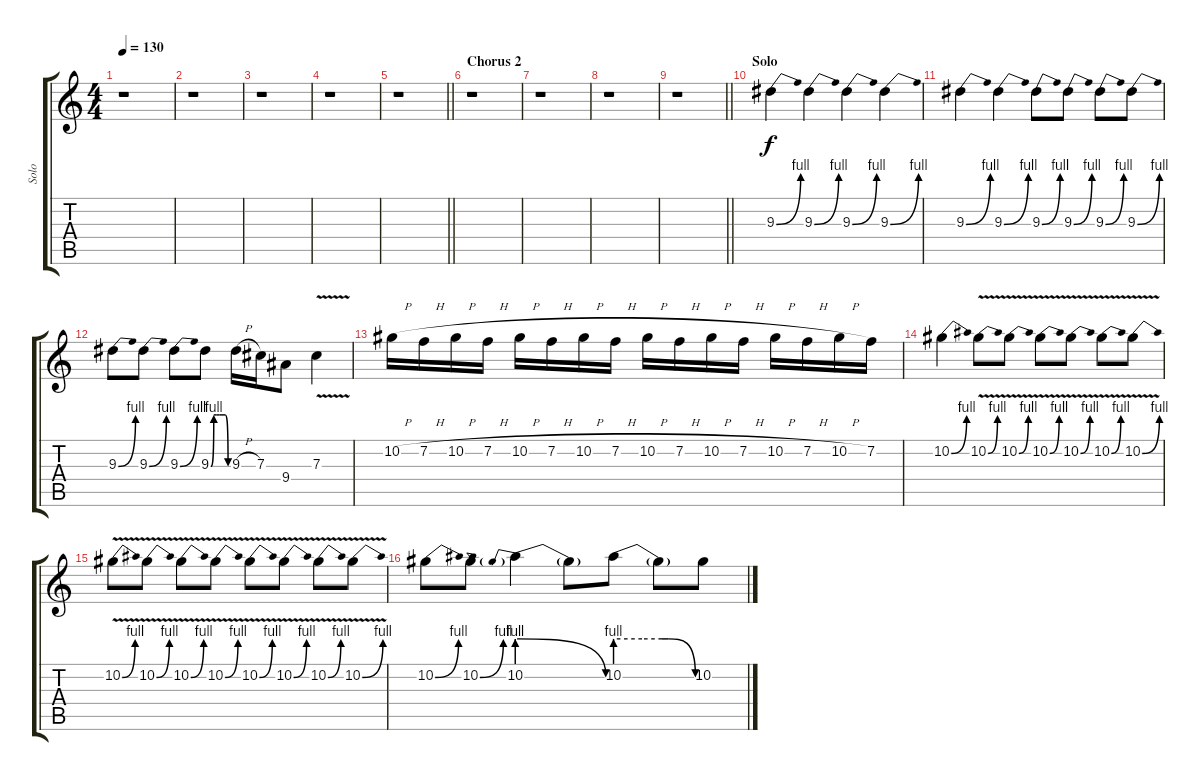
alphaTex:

\track ("Solo" "Solo") {instrument distortionguitar}
\staff {score tabs}
\tuning (Eb4 Bb3 Gb3 Db3 Ab2 Eb2) {hide}
\ts (4 4)
\tempo 130
\clef g2
\ks c
r.1{dy f} |
r.1 |
r.1 |
r.1 |
\barLineRight lightlight
r.1 |
\section ("" "Chorus 2")
r.1 |
r.1 |
r.1 |
\barLineRight lightlight
r.1 |
\section ("" "Solo")
9.3{be (bend 0 0 60 4)}.4 9.3{be (bend 0 0 60 4)}.4 9.3{be (bend 0 0 60 4)}.4 9.3{be (bend 0 0 60 4)}.4 |
9.3{be (bend 0 0 60 4)}.4 9.3{be (bend 0 0 60 4)}.4 9.3{be (bend 0 0 60 4)}.8 9.3{be (bend 0 0 60 4)}.8 9.3{be (bend 0 0 60 4)}.8 9.3{be (bend 0 0 60 4)}.8 |
9.3{be (bend 0 0 60 4)}.8 9.3{be (bend 0 0 60 4)}.8 9.3{be (bend 0 0 60 4)}.8 9.3{be (custom 0 0 10 4 20 4 30 4 50 4 60 0)}.8 9.3{h}.16 7.3.16 9.4.8 7.3{v}.4 |
10.2{h}.16 7.2{h}.16 10.2{h}.16 7.2{h}.16 10.2{h}.16 7.2{h}.16 10.2{h}.16 7.2{h}.16 10.2{h}.16 7.2{h}.16 10.2{h}.16 7.2{h}.16 10.2{h}.16 7.2{h}.16 10.2{h}.16 7.2.16 |
10.2{be (bend 0 0 60 4)}.4 10.2{be (bend 0 0 60 4) v}.8 10.2{be (bend 0 0 60 4) v}.8 10.2{be (bend 0 0 60 4) v}.8 10.2{be (bend 0 0 60 4) v}.8 10.2{be (bend 0 0 60 4) v}.8 10.2{be (bend 0 0 60 4) v}.8 |
10.2{be (bend 0 0 60 4) v}.8 10.2{be (bend 0 0 60 4) v}.8 10.2{be (bend 0 0 60 4) v}.8 10.2{be (bend 0 0 60 4) v}.8 10.2{be (bend 0 0 60 4) v}.8 10.2{be (bend 0 0 60 4) v}.8 10.2{be (bend 0 0 60 4) v}.8 10.2{be (bend 0 0 60 4) v}.8 |
10.2{be (bend 0 0 60 4)}.8 10.2{be (bend 0 0 60 4)}.8 10.2{be (prebendrelease 0 4 60 0)}.4 10.2{t}.8 10.2{be (custom 0 4 20 4 35 4 40 4 60 0)}.8 10.2{t}.8 10.2.8
